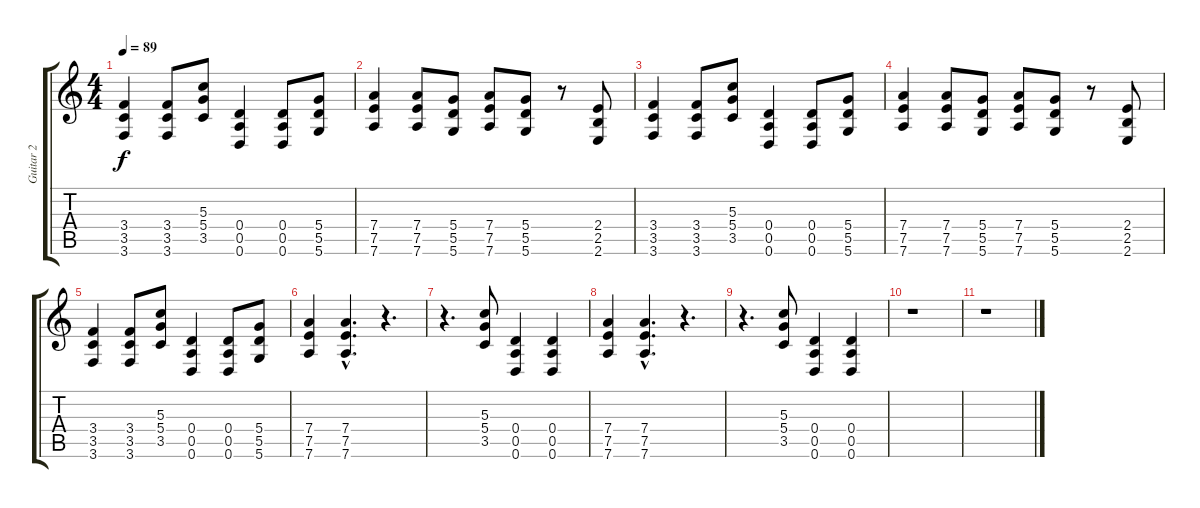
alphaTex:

\track ("Guitar 2" "Guitar 2") {instrument distortionguitar}
\staff {score tabs}
\tuning (E4 B3 G3 D3 A2 D2) {hide}
\ts (4 4)
\tempo 89
\clef g2
\ks c
(3.4 3.5 3.6).4{dy f} (3.4 3.5 3.6).8 (5.3 5.4 3.5).8 (0.4 0.5 0.6).4 (0.4 0.5 0.6).8 (5.4 5.5 5.6).8 |
(7.4 7.5 7.6).4 (7.4 7.5 7.6).8 (5.4 5.5 5.6).8 (7.4 7.5 7.6).8 (5.4 5.5 5.6).8 r.8 (2.4 2.5 2.6).8 |
(3.4 3.5 3.6).4 (3.4 3.5 3.6).8 (5.3 5.4 3.5).8 (0.4 0.5 0.6).4 (0.4 0.5 0.6).8 (5.4 5.5 5.6).8 |
(7.4 7.5 7.6).4 (7.4 7.5 7.6).8 (5.4 5.5 5.6).8 (7.4 7.5 7.6).8 (5.4 5.5 5.6).8 r.8 (2.4 2.5 2.6).8 |
(3.4 3.5 3.6).4 (3.4 3.5 3.6).8 (5.3 5.4 3.5).8 (0.4 0.5 0.6).4 (0.4 0.5 0.6).8 (5.4 5.5 5.6).8 |
(7.4 7.5 7.6).4 (7.4{hac} 7.5{hac} 7.6{hac}).4{d} r.4{d} |
r.4{d} (5.3 5.4 3.5).8 (0.4 0.5 0.6).4 (0.4 0.5 0.6).4 |
(7.4 7.5 7.6).4 (7.4{hac} 7.5{hac} 7.6{hac}).4{d} r.4{d} |
r.4{d} (5.3 5.4 3.5).8 (0.4 0.5 0.6).4 (0.4 0.5 0.6).4 |
r.1 |
r.1
